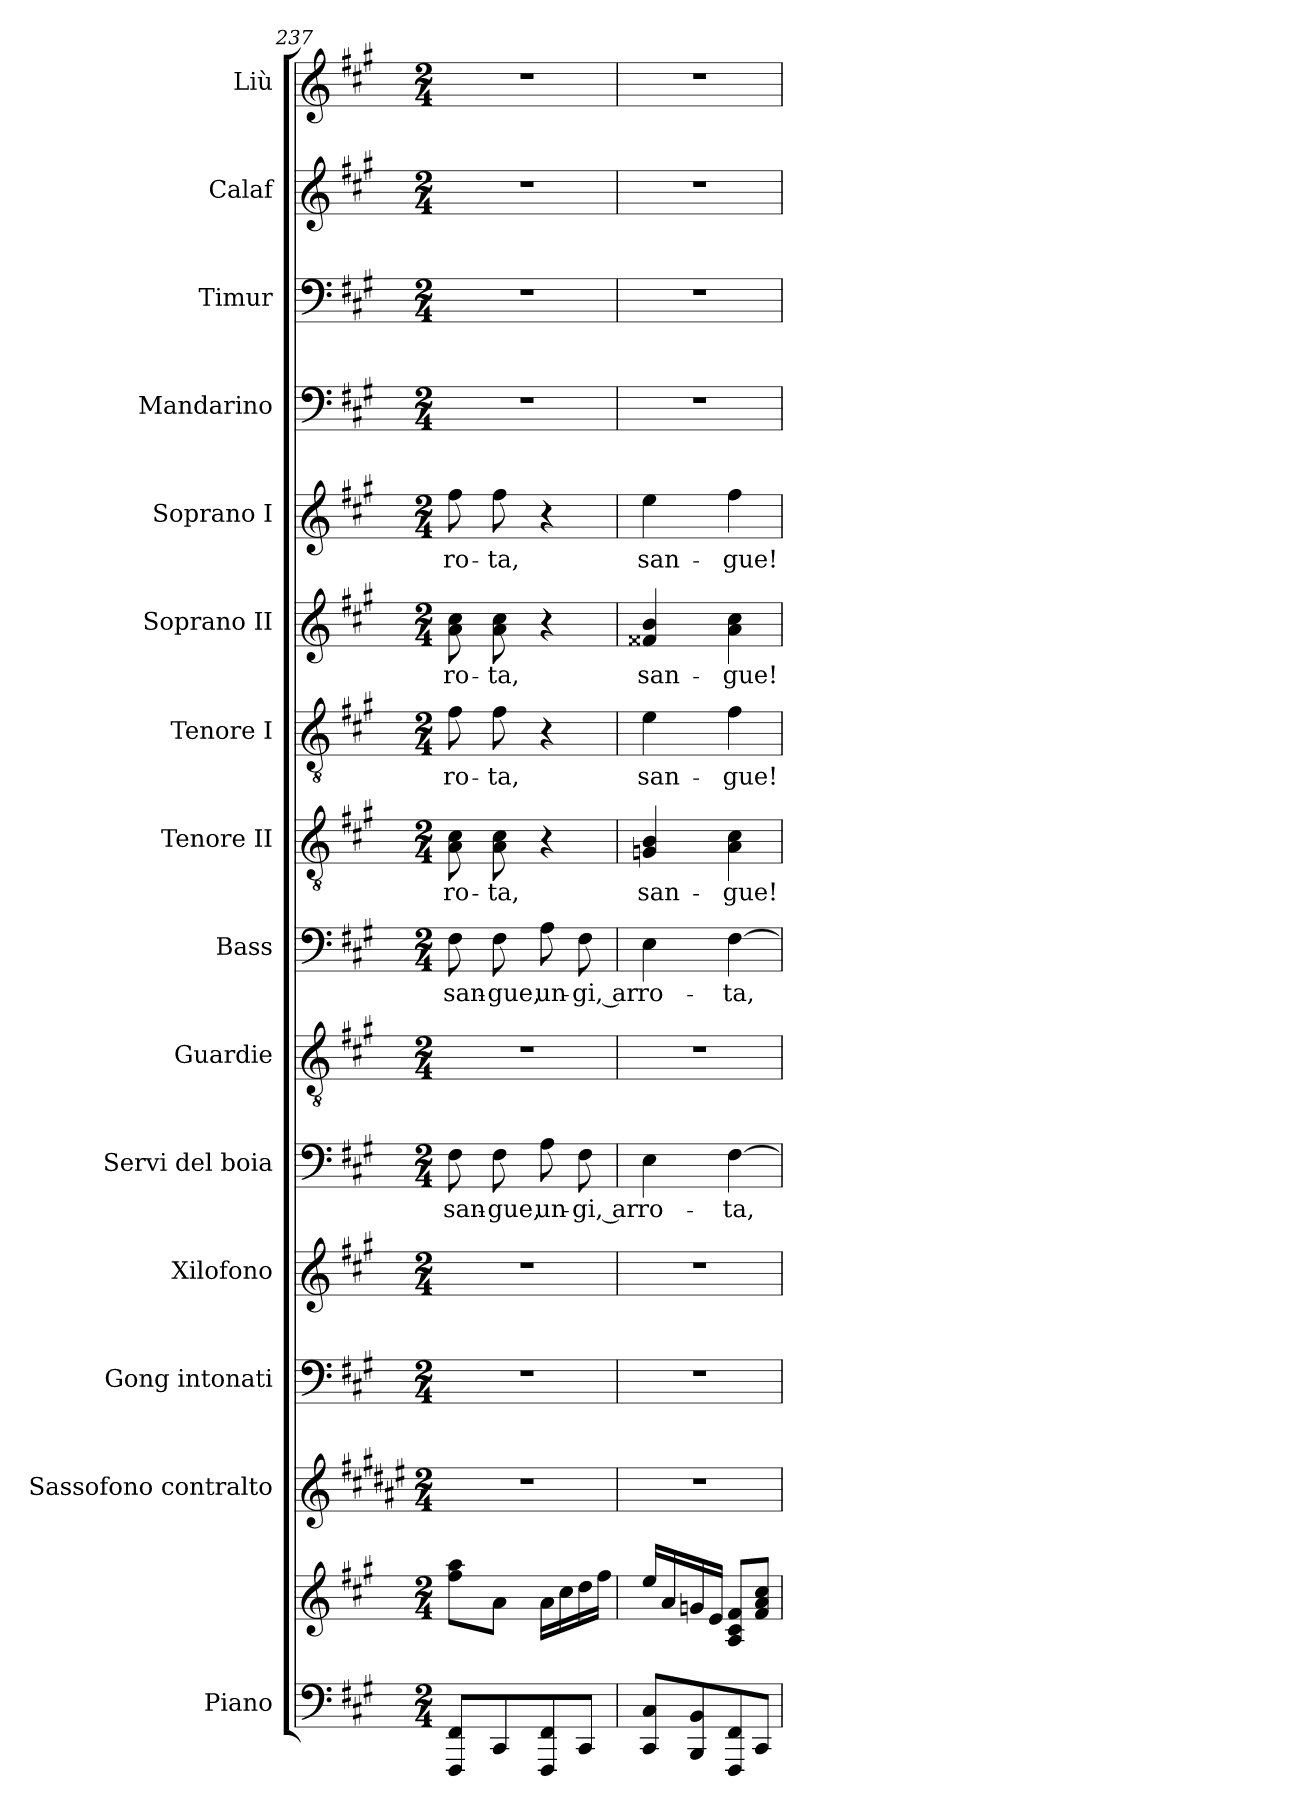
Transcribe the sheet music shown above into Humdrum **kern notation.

**kern	**kern	**kern	**kern	**kern	**kern	**text	**kern	**kern	**text	**kern	**text	**kern	**text	**kern	**text	**kern	**text	**kern	**kern	**kern	**kern
*part15	*part15	*part14	*part13	*part12	*part11	*part11	*part10	*part9	*part9	*part8	*part8	*part7	*part7	*part6	*part6	*part5	*part5	*part4	*part3	*part2	*part1
*staff16	*staff15	*staff14	*staff13	*staff12	*staff11	*staff11	*staff10	*staff9	*staff9	*staff8	*staff8	*staff7	*staff7	*staff6	*staff6	*staff5	*staff5	*staff4	*staff3	*staff2	*staff1
*I"Piano	*	*I"Sassofono contralto	*I"Gong intonati	*I"Xilofono	*I"Servi del boia	*	*I"Guardie	*I"Bass	*	*I"Tenore II	*	*I"Tenore I	*	*I"Soprano II	*	*I"Soprano I	*	*I"Mandarino	*I"Timur	*I"Calaf	*I"Liù
*I'Pno.	*	*	*I'Gong int.	*I'Xil.	*I'Ser.B.	*	*I'G.	*I'B.	*	*I'T. II	*	*I'T. I	*	*I'S. II	*	*I'S. I	*	*I'M.	*I'T.	*I'C.	*I'L.
!!LO:PB:g=z
*clefF4	*clefG2	*clefG2	*clefF4	*clefG2	*clefF4	*	*clefGv2	*clefF4	*	*clefGv2	*	*clefGv2	*	*clefG2	*	*clefG2	*	*clefF4	*clefF4	*clefG2	*clefG2
*	*	*ITrd5c9	*	*ITrd-7c-12	*	*	*	*	*	*	*	*	*	*	*	*	*	*	*	*	*
*k[f#c#g#]	*k[f#c#g#]	*k[f#c#g#]	*k[f#c#g#]	*k[f#c#g#]	*k[f#c#g#]	*	*k[f#c#g#]	*k[f#c#g#]	*	*k[f#c#g#]	*	*k[f#c#g#]	*	*k[f#c#g#]	*	*k[f#c#g#]	*	*k[f#c#g#]	*k[f#c#g#]	*k[f#c#g#]	*k[f#c#g#]
*M2/4	*M2/4	*M2/4	*M2/4	*M2/4	*M2/4	*	*M2/4	*M2/4	*	*M2/4	*	*M2/4	*	*M2/4	*	*M2/4	*	*M2/4	*M2/4	*M2/4	*M2/4
=237	=237	=237	=237	=237	=237	=237	=237	=237	=237	=237	=237	=237	=237	=237	=237	=237	=237	=237	=237	=237	=237
!	!	!	!	!	!	!LO:LY:b	!	!	!LO:LY:b	!	!LO:LY:b	!	!LO:LY:b	!	!LO:LY:b	!	!LO:LY:b	!	!	!	!
8FFF#/ 8FF#/L	8ff#\ 8aa\L	2r	2r	2r	8F#\	san-	2r	8F#\	san-	8A\ 8c#\	-ro-	8f#\	-ro-	8a\ 8cc#\	-ro-	8ff#\	-ro-	2r	2r	2r	2r
!	!	!	!	!	!	!LO:LY:b	!	!	!LO:LY:b	!	!LO:LY:b	!	!LO:LY:b	!	!LO:LY:b	!	!LO:LY:b	!	!	!	!
8CC#/	8a\J	.	.	.	8F#\	-gue,	.	8F#\	-gue,	8A\ 8c#\	-ta,	8f#\	-ta,	8a\ 8cc#\	-ta,	8ff#\	-ta,	.	.	.	.
!	!	!	!	!	!	!LO:LY:b	!	!	!LO:LY:b	!	!	!	!	!	!	!	!	!	!	!	!
8FFF#/ 8FF#/	16a\LL	.	.	.	8A\	un-	.	8A\	un-	4r	.	4r	.	4r	.	4r	.	.	.	.	.
.	16cc#\	.	.	.	.	.	.	.	.	.	.	.	.	.	.	.	.	.	.	.	.
!	!	!	!	!	!	!LO:LY:b	!	!	!LO:LY:b	!	!	!	!	!	!	!	!	!	!	!	!
8CC#/J	16dd\	.	.	.	8F#\	-gi, ar	.	8F#\	-gi, ar	.	.	.	.	.	.	.	.	.	.	.	.
.	16ff#\JJ	.	.	.	.	.	.	.	.	.	.	.	.	.	.	.	.	.	.	.	.
=238	=238	=238	=238	=238	=238	=238	=238	=238	=238	=238	=238	=238	=238	=238	=238	=238	=238	=238	=238	=238	=238
!	!	!	!	!	!	!LO:LY:b	!	!	!LO:LY:b	!	!LO:LY:b	!	!LO:LY:b	!	!LO:LY:b	!	!LO:LY:b	!	!	!	!
8CC#/ 8C#/L	16ee/LL	2r	2r	2r	4E\	-ro-	2r	4E\	-ro-	4Gn/ 4B/	san-	4e\	san-	4f##X/ 4b/	san-	4ee\	san-	2r	2r	2r	2r
.	16a/	.	.	.	.	.	.	.	.	.	.	.	.	.	.	.	.	.	.	.	.
8BBB/ 8BB/	16gn/	.	.	.	.	.	.	.	.	.	.	.	.	.	.	.	.	.	.	.	.
.	16e/JJ	.	.	.	.	.	.	.	.	.	.	.	.	.	.	.	.	.	.	.	.
!	!	!	!	!	!	!LO:LY:b	!	!	!LO:LY:b	!	!LO:LY:b	!	!LO:LY:b	!	!LO:LY:b	!	!LO:LY:b	!	!	!	!
8FFF#/ 8FF#/	8A/ 8c#/ 8f#/L	.	.	.	[4F#\	-ta,	.	[4F#\	-ta,	4A\ 4c#\	-gue!	4f#\	-gue!	4a\ 4cc#\	-gue!	4ff#\	-gue!	.	.	.	.
8CC#/J	8f#/ 8a/ 8cc#/J	.	.	.	.	.	.	.	.	.	.	.	.	.	.	.	.	.	.	.	.
=	=	=	=	=	=	=	=	=	=	=	=	=	=	=	=	=	=	=	=	=	=
*-	*-	*-	*-	*-	*-	*-	*-	*-	*-	*-	*-	*-	*-	*-	*-	*-	*-	*-	*-	*-	*-
